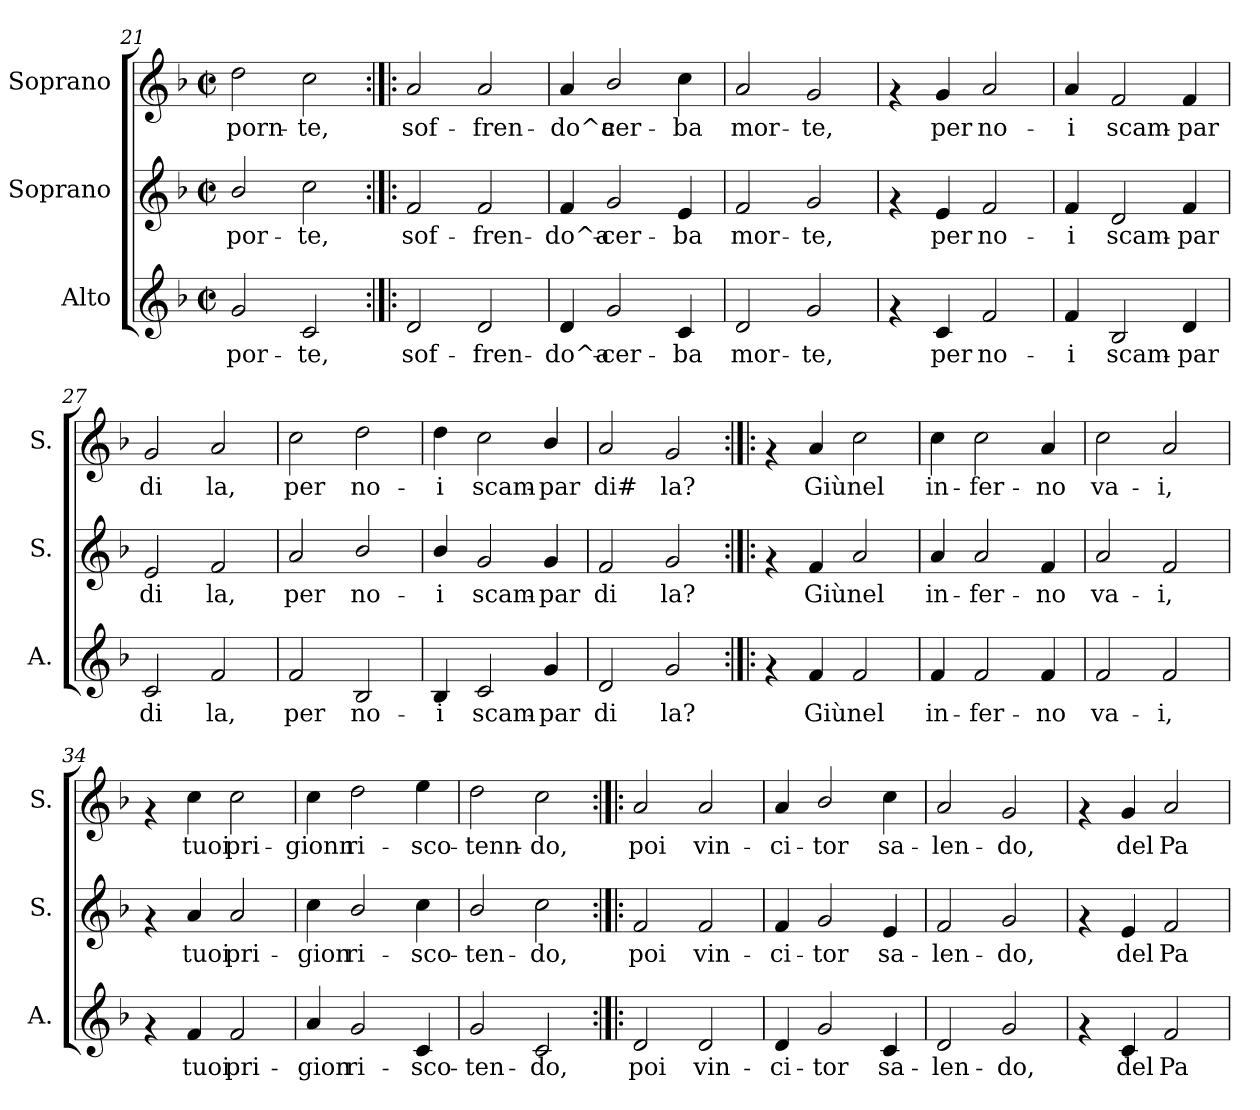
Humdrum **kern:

**kern	**text	**kern	**text	**kern	**text
*part3	*part3	*part2	*part2	*part1	*part1
*staff3	*staff3	*staff2	*staff2	*staff1	*staff1
*I"Alto	*	*I"Soprano	*	*I"Soprano	*
*I'A.	*	*I'S.	*	*I'S.	*
*clefG2	*	*clefG2	*	*clefG2	*
*k[b-]	*	*k[b-]	*	*k[b-]	*
*F:	*	*F:	*	*F:	*
*M2/2	*	*M2/2	*	*M2/2	*
*met(c|)	*	*met(c|)	*	*met(c|)	*
=21	=21	=21	=21	=21	=21
!	!LO:LY:a:cj	!	!LO:LY:b:cj	!	!LO:LY:b:cj
2g/	por-	2b-/	por-	2dd\	porn-
!	!LO:LY:a:cj	!	!LO:LY:b:cj	!	!LO:LY:b:cj
2c/	-te,	2cc\	-te,	2cc\	-te,
=22:|!|:	=22:|!|:	=22:|!|:	=22:|!|:	=22:|!|:	=22:|!|:
!	!LO:LY:a:cj	!	!LO:LY:b:cj	!	!LO:LY:b:cj
2d/	sof-	2f/	sof-	2a/	sof-
!	!LO:LY:a:cj	!	!LO:LY:b:cj	!	!LO:LY:b:cj
2d/	-fren-	2f/	-fren-	2a/	-fren-
!!LO:LB:g=z
=23	=23	=23	=23	=23	=23
!	!LO:LY:a:cj	!	!LO:LY:b:cj	!	!LO:LY:b:cj
4d/	-do^a-	4f/	-do^a-	4a/	-do^a
!	!LO:LY:a:cj	!	!LO:LY:b:cj	!	!LO:LY:b:cj
2g/	-cer-	2g/	-cer-	2b-/	cer-
!	!LO:LY:a:cj	!	!LO:LY:b:cj	!	!LO:LY:b:cj
4c/	-ba	4e/	-ba	4cc\	-ba
=24	=24	=24	=24	=24	=24
!	!LO:LY:a:cj	!	!LO:LY:b:cj	!	!LO:LY:b:cj
2d/	mor-	2f/	mor-	2a/	mor-
!	!LO:LY:a:cj	!	!LO:LY:b:cj	!	!LO:LY:b:cj
2g/	-te,	2g/	-te,	2g/	-te,
=25	=25	=25	=25	=25	=25
4rf	.	4rf	.	4rf	.
!	!LO:LY:a:cj	!	!LO:LY:b:cj	!	!LO:LY:b:cj
4c/	per	4e/	per	4g/	per
!	!LO:LY:a:cj	!	!LO:LY:b:cj	!	!LO:LY:b:cj
2f/	no-	2f/	no-	2a/	no-
=26	=26	=26	=26	=26	=26
!	!LO:LY:a:cj	!	!LO:LY:b:cj	!	!LO:LY:b:cj
4f/	-i	4f/	-i	4a/	-i
!	!LO:LY:a:cj	!	!LO:LY:b:cj	!	!LO:LY:b:cj
2B-/	scam-	2d/	scam-	2f/	scam-
!	!LO:LY:a:cj	!	!LO:LY:b:cj	!	!LO:LY:b:cj
4d/	-par	4f/	-par	4f/	-par
=27	=27	=27	=27	=27	=27
!	!LO:LY:a:cj	!	!LO:LY:b:cj	!	!LO:LY:b:cj
2c/	di	2e/	di	2g/	di
!	!LO:LY:a:cj	!	!LO:LY:b:cj	!	!LO:LY:b:cj
2f/	la,	2f/	la,	2a/	la,
=28	=28	=28	=28	=28	=28
!	!LO:LY:a:cj	!	!LO:LY:b:cj	!	!LO:LY:b:cj
2f/	per	2a/	per	2cc\	per
!	!LO:LY:a:cj	!	!LO:LY:b:cj	!	!LO:LY:b:cj
2B-/	no-	2b-/	no-	2dd\	no-
=29	=29	=29	=29	=29	=29
!	!LO:LY:a:cj	!	!LO:LY:b:cj	!	!LO:LY:b:cj
4B-/	-i	4b-/	-i	4dd\	-i
!	!LO:LY:a:cj	!	!LO:LY:b:cj	!	!LO:LY:b:cj
2c/	scam-	2g/	scam-	2cc\	scam-
!	!LO:LY:a:cj	!	!LO:LY:b:cj	!	!LO:LY:b:cj
4g/	-par	4g/	-par	4b-/	-par
=30	=30	=30	=30	=30	=30
!	!LO:LY:a:cj	!	!LO:LY:b:cj	!	!LO:LY:b:cj
2d/	di	2f/	di	2a/	di#
!	!LO:LY:a:cj	!	!LO:LY:b:cj	!	!LO:LY:b:cj
2g/	la?	2g/	la?	2g/	la?
!!LO:PB:g=z
=31:|!|:	=31:|!|:	=31:|!|:	=31:|!|:	=31:|!|:	=31:|!|:
4rf	.	4rf	.	4rf	.
!	!LO:LY:a:cj	!	!LO:LY:b:cj	!	!LO:LY:b:cj
4f/	Giùnel	4f/	Giùnel	4a/	Giùnel
!	!LO:LY:a:cj	!	!LO:LY:b:cj	!	!LO:LY:b:cj
2f/	.	2a/	.	2cc\	.
=32	=32	=32	=32	=32	=32
!	!LO:LY:a:cj	!	!LO:LY:b:cj	!	!LO:LY:b:cj
4f/	in-	4a/	in-	4cc\	in-
!	!LO:LY:a:cj	!	!LO:LY:b:cj	!	!LO:LY:b:cj
2f/	-fer-	2a/	-fer-	2cc\	-fer-
!	!LO:LY:a:cj	!	!LO:LY:b:cj	!	!LO:LY:b:cj
4f/	-no	4f/	-no	4a/	-no
=33	=33	=33	=33	=33	=33
!	!LO:LY:a:cj	!	!LO:LY:b:cj	!	!LO:LY:b:cj
2f/	va-	2a/	va-	2cc\	va-
!	!LO:LY:a:cj	!	!LO:LY:b:cj	!	!LO:LY:b:cj
2f/	-i,	2f/	-i,	2a/	-i,
=34	=34	=34	=34	=34	=34
4rf	.	4rf	.	4rf	.
!	!LO:LY:a:cj	!	!LO:LY:b:cj	!	!LO:LY:b:cj
4f/	tuoi	4a/	tuoi	4cc\	tuoi
!	!LO:LY:a:cj	!	!LO:LY:b:cj	!	!LO:LY:b:cj
2f/	pri-	2a/	pri-	2cc\	pri-
=35	=35	=35	=35	=35	=35
!	!LO:LY:a:cj	!	!LO:LY:b:cj	!	!LO:LY:b:cj
4a/	-gion	4cc\	-gion	4cc\	-gionn
!	!LO:LY:a:cj	!	!LO:LY:b:cj	!	!LO:LY:b:cj
2g/	ri-	2b-/	ri-	2dd\	ri-
!	!LO:LY:a:cj	!	!LO:LY:b:cj	!	!LO:LY:b:cj
4c/	-sco-	4cc\	-sco-	4ee\	-sco-
=36	=36	=36	=36	=36	=36
!	!LO:LY:a:cj	!	!LO:LY:b:cj	!	!LO:LY:b:cj
2g/	-ten-	2b-/	-ten-	2dd\	-tenn-
!	!LO:LY:a:cj	!	!LO:LY:b:cj	!	!LO:LY:b:cj
2c/	-do,	2cc\	-do,	2cc\	-do,
=37:|!|:	=37:|!|:	=37:|!|:	=37:|!|:	=37:|!|:	=37:|!|:
!	!LO:LY:a:cj	!	!LO:LY:b:cj	!	!LO:LY:b:cj
2d/	poi	2f/	poi	2a/	poi
!	!LO:LY:a:cj	!	!LO:LY:b:cj	!	!LO:LY:b:cj
2d/	vin-	2f/	vin-	2a/	vin-
=38	=38	=38	=38	=38	=38
!	!LO:LY:a:cj	!	!LO:LY:b:cj	!	!LO:LY:b:cj
4d/	-ci-	4f/	-ci-	4a/	-ci-
!	!LO:LY:a:cj	!	!LO:LY:b:cj	!	!LO:LY:b:cj
2g/	-tor	2g/	-tor	2b-/	-tor
!	!LO:LY:a:cj	!	!LO:LY:b:cj	!	!LO:LY:b:cj
4c/	sa-	4e/	sa-	4cc\	sa-
!!LO:PB:g=z
=39	=39	=39	=39	=39	=39
!	!LO:LY:a:cj	!	!LO:LY:b:cj	!	!LO:LY:b:cj
2d/	-len-	2f/	-len-	2a/	-len-
!	!LO:LY:a:cj	!	!LO:LY:b:cj	!	!LO:LY:b:cj
2g/	-do,	2g/	-do,	2g/	-do,
=40	=40	=40	=40	=40	=40
4rf	.	4rf	.	4rf	.
!	!LO:LY:a:cj	!	!LO:LY:b:cj	!	!LO:LY:b:cj
4c/	del	4e/	del	4g/	del
!	!LO:LY:a:cj	!	!LO:LY:b:cj	!	!LO:LY:b:cj
2f/	Pa-	2f/	Pa-	2a/	Pa-
=	=	=	=	=	=
*-	*-	*-	*-	*-	*-
